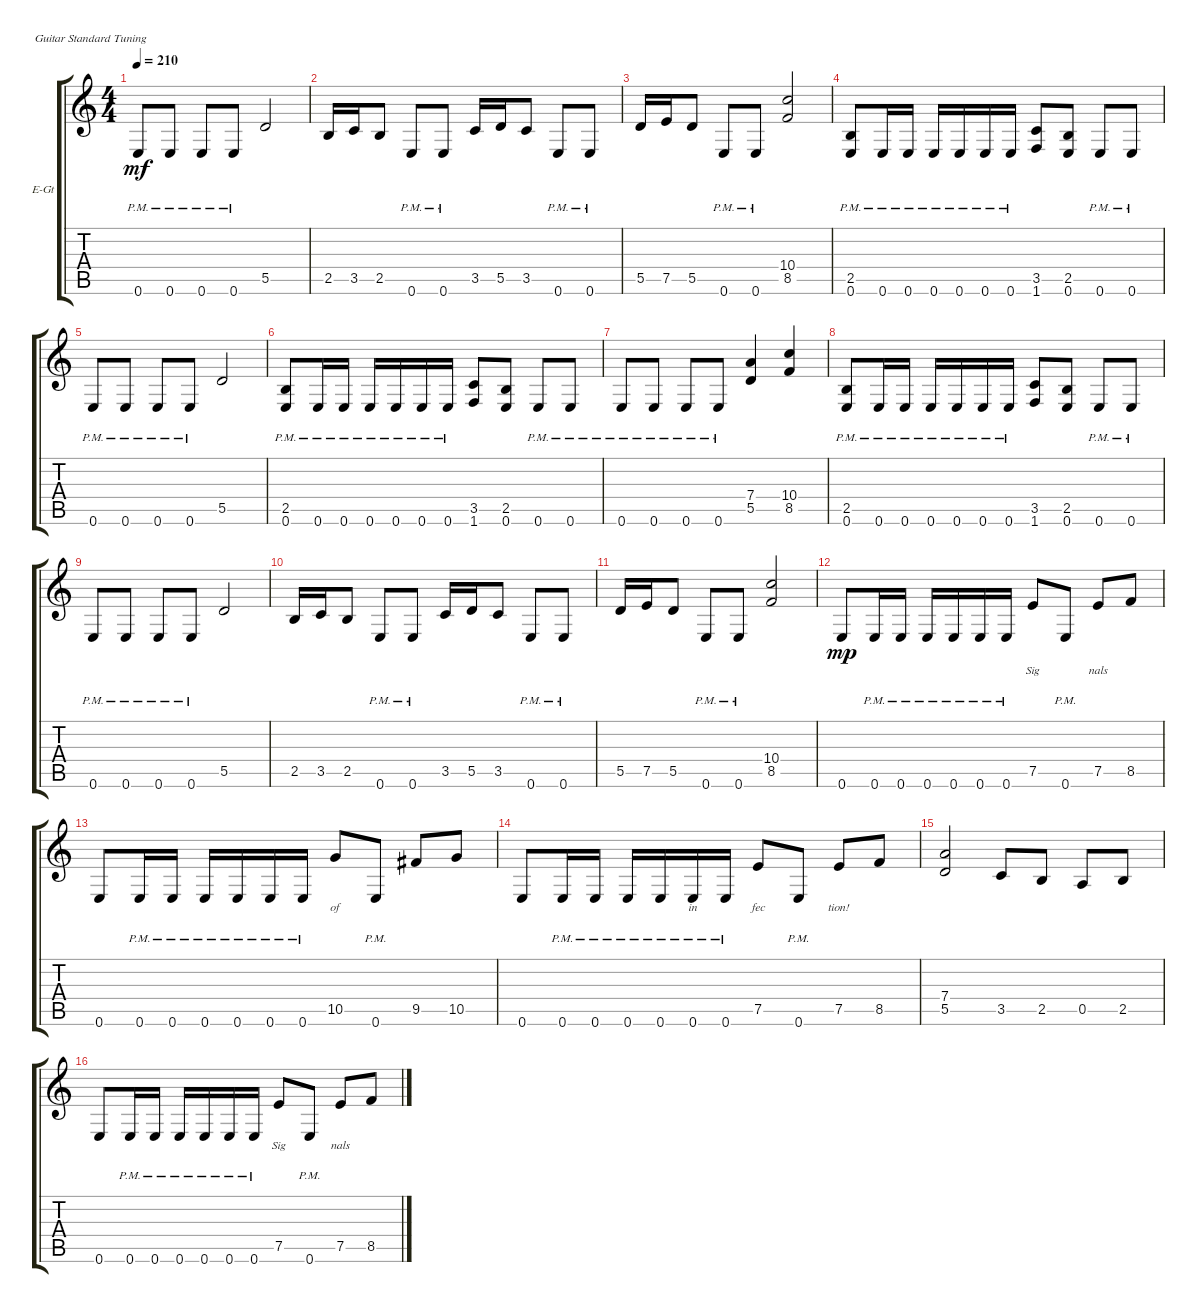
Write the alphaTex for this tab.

\bracketExtendMode groupsimilarinstruments
\firstSystemTrackNameOrientation horizontal
\otherSystemsTrackNameOrientation horizontal
\track ("Electric Guitar 1" "E-Gt") {instrument distortionguitar}
\staff {score tabs}
\tuning (E4 B3 G3 D3 A2 E2)
\ts (4 4)
\tempo 210
\clef g2
\ks c
0.6{pm}.8{lyrics (0 "") lyrics (1 "") lyrics (2 "") lyrics (3 "") lyrics (4 "") dy mf} 0.6{pm}.8 0.6{pm}.8 0.6{pm}.8 5.5.2 |
2.5.16{lyrics (0 "") lyrics (1 "") lyrics (2 "") lyrics (3 "") lyrics (4 "")} 3.5.16 2.5.8 0.6{pm}.8 0.6{pm}.8 3.5.16 5.5.16 3.5.8 0.6{pm}.8 0.6{pm}.8 |
5.5.16{lyrics (0 "") lyrics (1 "") lyrics (2 "") lyrics (3 "") lyrics (4 "")} 7.5.16 5.5.8 0.6{pm}.8 0.6{pm}.8 (8.5 10.4).2 |
(0.6{pm} 2.5{pm}).8{lyrics (0 "") lyrics (1 "") lyrics (2 "") lyrics (3 "") lyrics (4 "")} 0.6{pm}.16 0.6{pm}.16 0.6{pm}.16 0.6{pm}.16 0.6{pm}.16 0.6{pm}.16 (1.6 3.5).8 (2.5 0.6).8 0.6{pm}.8 0.6{pm}.8 |
0.6{pm}.8{lyrics (0 "") lyrics (1 "") lyrics (2 "") lyrics (3 "") lyrics (4 "")} 0.6{pm}.8 0.6{pm}.8 0.6{pm}.8 5.5.2 |
(0.6{pm} 2.5{pm}).8{lyrics (0 "") lyrics (1 "") lyrics (2 "") lyrics (3 "") lyrics (4 "")} 0.6{pm}.16 0.6{pm}.16 0.6{pm}.16 0.6{pm}.16 0.6{pm}.16 0.6{pm}.16 (1.6 3.5).8 (2.5 0.6).8 0.6{pm}.8 0.6{pm}.8 |
0.6{pm}.8{lyrics (0 "") lyrics (1 "") lyrics (2 "") lyrics (3 "") lyrics (4 "")} 0.6{pm}.8 0.6{pm}.8 0.6{pm}.8 (5.5 7.4).4 (8.5 10.4).4 |
(0.6{pm} 2.5{pm}).8{lyrics (0 "") lyrics (1 "") lyrics (2 "") lyrics (3 "") lyrics (4 "")} 0.6{pm}.16 0.6{pm}.16 0.6{pm}.16 0.6{pm}.16 0.6{pm}.16 0.6{pm}.16 (1.6 3.5).8 (2.5 0.6).8 0.6{pm}.8 0.6{pm}.8 |
0.6{pm}.8{lyrics (0 "") lyrics (1 "") lyrics (2 "") lyrics (3 "") lyrics (4 "")} 0.6{pm}.8 0.6{pm}.8 0.6{pm}.8 5.5.2 |
2.5.16{lyrics (0 "") lyrics (1 "") lyrics (2 "") lyrics (3 "") lyrics (4 "")} 3.5.16 2.5.8 0.6{pm}.8 0.6{pm}.8 3.5.16 5.5.16 3.5.8 0.6{pm}.8 0.6{pm}.8 |
5.5.16{lyrics (0 "") lyrics (1 "") lyrics (2 "") lyrics (3 "") lyrics (4 "")} 7.5.16 5.5.8 0.6{pm}.8 0.6{pm}.8 (8.5 10.4).2 |
0.6.8{lyrics (0 "") lyrics (1 "") lyrics (2 "") lyrics (3 "") lyrics (4 "") dy mp} 0.6{pm}.16{lyrics (0 "") lyrics (1 "") lyrics (2 "") lyrics (3 "") lyrics (4 "")} 0.6{pm}.16{lyrics (0 "") lyrics (1 "") lyrics (2 "") lyrics (3 "") lyrics (4 "")} 0.6{pm}.16{lyrics (0 "") lyrics (1 "") lyrics (2 "") lyrics (3 "") lyrics (4 "")} 0.6{pm}.16{lyrics (0 "") lyrics (1 "") lyrics (2 "") lyrics (3 "") lyrics (4 "")} 0.6{pm}.16{lyrics (0 "") lyrics (1 "") lyrics (2 "") lyrics (3 "") lyrics (4 "")} 0.6{pm}.16{lyrics (0 "") lyrics (1 "") lyrics (2 "") lyrics (3 "") lyrics (4 "")} 7.5.8{lyrics (0 "Sig") lyrics (1 "") lyrics (2 "") lyrics (3 "") lyrics (4 "")} 0.6{pm}.8{lyrics (0 "") lyrics (1 "") lyrics (2 "") lyrics (3 "") lyrics (4 "")} 7.5.8{lyrics (0 "nals") lyrics (1 "") lyrics (2 "") lyrics (3 "") lyrics (4 "")} 8.5.8{lyrics (0 "") lyrics (1 "") lyrics (2 "") lyrics (3 "") lyrics (4 "")} |
0.6.8{lyrics (0 "") lyrics (1 "") lyrics (2 "") lyrics (3 "") lyrics (4 "")} 0.6{pm}.16{lyrics (0 "") lyrics (1 "") lyrics (2 "") lyrics (3 "") lyrics (4 "")} 0.6{pm}.16{lyrics (0 "") lyrics (1 "") lyrics (2 "") lyrics (3 "") lyrics (4 "")} 0.6{pm}.16{lyrics (0 "") lyrics (1 "") lyrics (2 "") lyrics (3 "") lyrics (4 "")} 0.6{pm}.16{lyrics (0 "") lyrics (1 "") lyrics (2 "") lyrics (3 "") lyrics (4 "")} 0.6{pm}.16{lyrics (0 "") lyrics (1 "") lyrics (2 "") lyrics (3 "") lyrics (4 "")} 0.6{pm}.16{lyrics (0 "") lyrics (1 "") lyrics (2 "") lyrics (3 "") lyrics (4 "")} 10.5.8{lyrics (0 "of") lyrics (1 "") lyrics (2 "") lyrics (3 "") lyrics (4 "")} 0.6{pm}.8{lyrics (0 "") lyrics (1 "") lyrics (2 "") lyrics (3 "") lyrics (4 "")} 9.5.8{lyrics (0 "") lyrics (1 "") lyrics (2 "") lyrics (3 "") lyrics (4 "")} 10.5.8{lyrics (0 "") lyrics (1 "") lyrics (2 "") lyrics (3 "") lyrics (4 "")} |
0.6.8{lyrics (0 "") lyrics (1 "") lyrics (2 "") lyrics (3 "") lyrics (4 "")} 0.6{pm}.16{lyrics (0 "") lyrics (1 "") lyrics (2 "") lyrics (3 "") lyrics (4 "")} 0.6{pm}.16{lyrics (0 "") lyrics (1 "") lyrics (2 "") lyrics (3 "") lyrics (4 "")} 0.6{pm}.16{lyrics (0 "") lyrics (1 "") lyrics (2 "") lyrics (3 "") lyrics (4 "")} 0.6{pm}.16{lyrics (0 "") lyrics (1 "") lyrics (2 "") lyrics (3 "") lyrics (4 "")} 0.6{pm}.16{lyrics (0 "in") lyrics (1 "") lyrics (2 "") lyrics (3 "") lyrics (4 "")} 0.6{pm}.16{lyrics (0 "") lyrics (1 "") lyrics (2 "") lyrics (3 "") lyrics (4 "")} 7.5.8{lyrics (0 "fec") lyrics (1 "") lyrics (2 "") lyrics (3 "") lyrics (4 "")} 0.6{pm}.8{lyrics (0 "") lyrics (1 "") lyrics (2 "") lyrics (3 "") lyrics (4 "")} 7.5.8{lyrics (0 "tion!") lyrics (1 "") lyrics (2 "") lyrics (3 "") lyrics (4 "")} 8.5.8{lyrics (0 "") lyrics (1 "") lyrics (2 "") lyrics (3 "") lyrics (4 "")} |
(5.5 7.4).2{lyrics (0 "") lyrics (1 "") lyrics (2 "") lyrics (3 "") lyrics (4 "")} 3.5.8{lyrics (0 "") lyrics (1 "") lyrics (2 "") lyrics (3 "") lyrics (4 "")} 2.5.8{lyrics (0 "") lyrics (1 "") lyrics (2 "") lyrics (3 "") lyrics (4 "")} 0.5.8{lyrics (0 "") lyrics (1 "") lyrics (2 "") lyrics (3 "") lyrics (4 "")} 2.5.8{lyrics (0 "") lyrics (1 "") lyrics (2 "") lyrics (3 "") lyrics (4 "")} |
0.6.8{lyrics (0 "") lyrics (1 "") lyrics (2 "") lyrics (3 "") lyrics (4 "")} 0.6{pm}.16{lyrics (0 "") lyrics (1 "") lyrics (2 "") lyrics (3 "") lyrics (4 "")} 0.6{pm}.16{lyrics (0 "") lyrics (1 "") lyrics (2 "") lyrics (3 "") lyrics (4 "")} 0.6{pm}.16{lyrics (0 "") lyrics (1 "") lyrics (2 "") lyrics (3 "") lyrics (4 "")} 0.6{pm}.16{lyrics (0 "") lyrics (1 "") lyrics (2 "") lyrics (3 "") lyrics (4 "")} 0.6{pm}.16{lyrics (0 "") lyrics (1 "") lyrics (2 "") lyrics (3 "") lyrics (4 "")} 0.6{pm}.16{lyrics (0 "") lyrics (1 "") lyrics (2 "") lyrics (3 "") lyrics (4 "")} 7.5.8{lyrics (0 "Sig") lyrics (1 "") lyrics (2 "") lyrics (3 "") lyrics (4 "")} 0.6{pm}.8{lyrics (0 "") lyrics (1 "") lyrics (2 "") lyrics (3 "") lyrics (4 "")} 7.5.8{lyrics (0 "nals") lyrics (1 "") lyrics (2 "") lyrics (3 "") lyrics (4 "")} 8.5.8{lyrics (0 "") lyrics (1 "") lyrics (2 "") lyrics (3 "") lyrics (4 "")}
